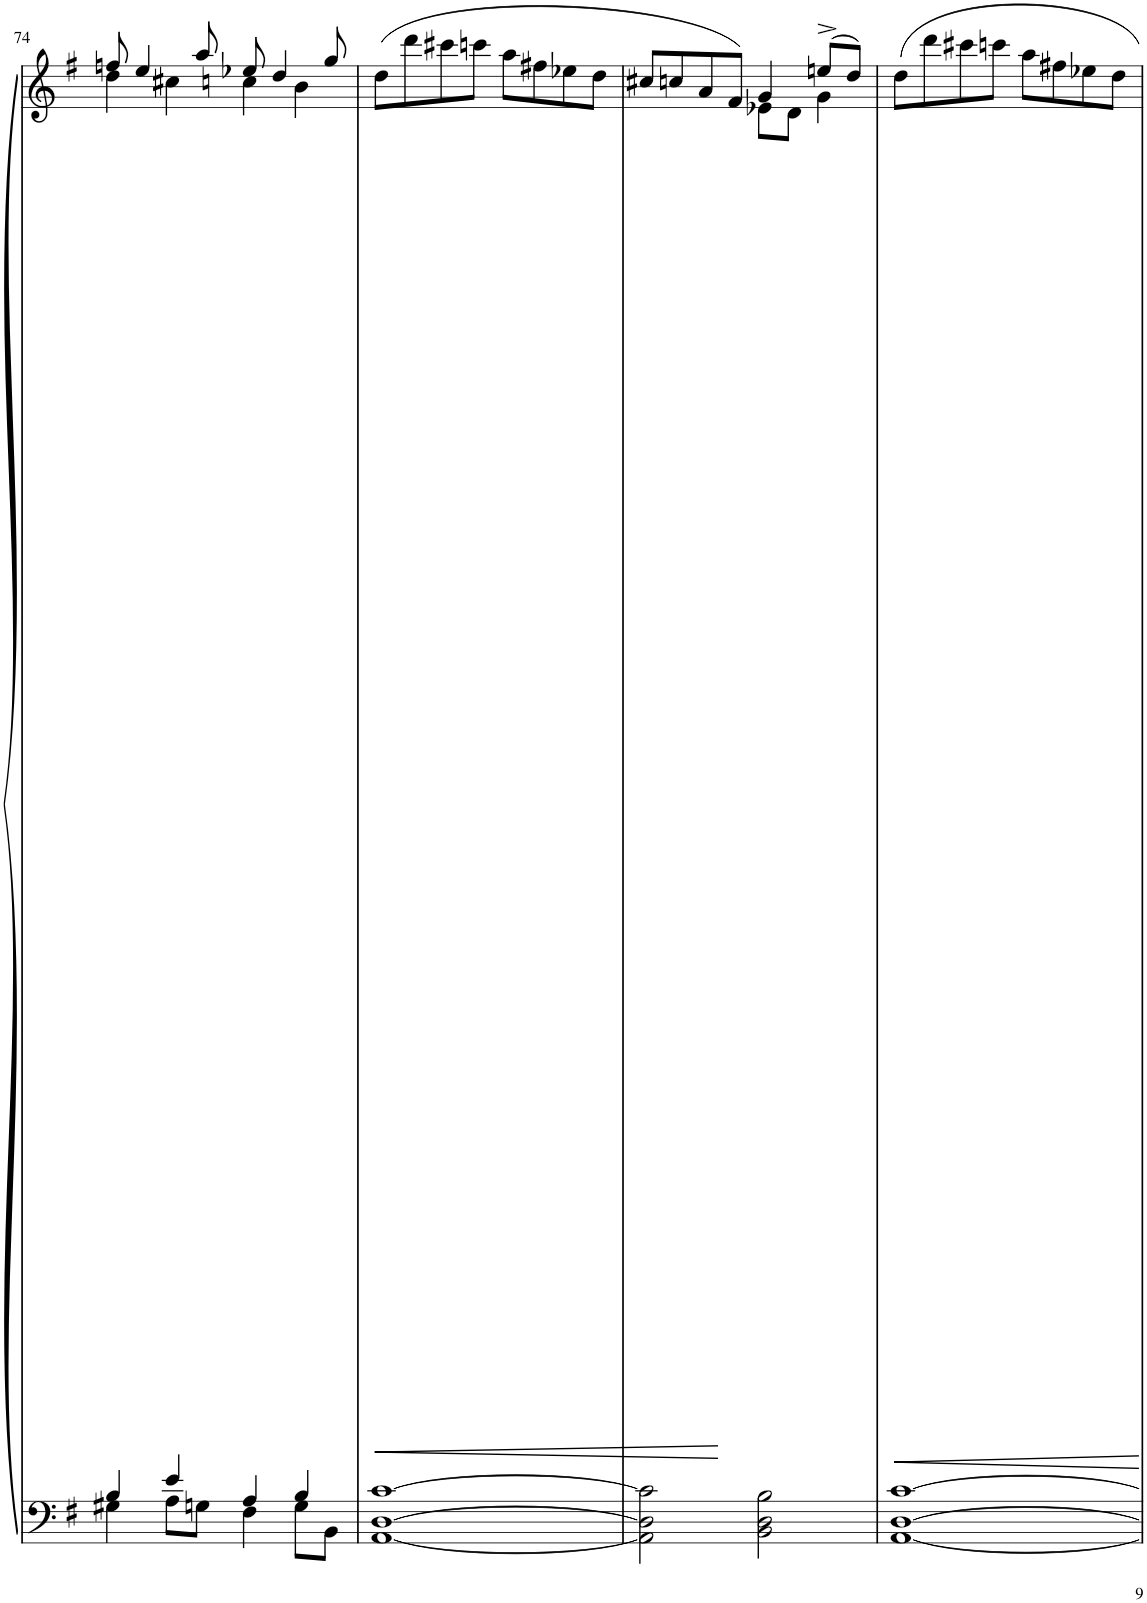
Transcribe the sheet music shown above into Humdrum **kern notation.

**kern	**kern	**dynam
*part1	*part1	*part1
*staff2	*staff1	*staff1/2
*I"Piano	*	*
*I'Pno	*	*
!!LO:PB:g=z
*clefF4	*clefG2	*
*k[f#]	*k[f#]	*
*M4/4	*M4/4	*
*met(c|)	*met(c|)	*
=74	=74	=74
*^	*^	*
4B/	4G#X\	8ffn/	4dd\	.
.	.	4ee/	.	.
4e/	8A\L	.	4cc#X\	.
.	8Gn\J	8aa/	.	.
4A/	4F#\	8ee-X/	4ccn\	.
.	.	4dd/	.	.
4B/	8G\L	.	4b\	.
.	8BB\J	8gg/	.	.
*	*	*v	*v	*
=75	=75	=75	=75
!	!	!	!LO:HP:b
*v	*v	*	*
[1AA [1D [1c	(8dd\L	<
.	8ddd\	.
.	8ccc#X\	.
.	8cccn\J	.
.	8aa\L	.
.	8ff#X\	.
.	8ee-X\	.
.	8dd\J	.
=76	=76	=76
*	*^	*
2AA\] 2D\] 2c\]	8cc#X/L	2ryy	.
.	8ccn/	.	.
.	8a/	.	.
.	8f#/J)	.	[
2BB\ 2D\ 2B\	4g/	8e-X\L	.
.	.	8d\J	.
.	(8een^/L	4g\	.
.	8dd/J)	.	.
*	*v	*v	*
=77	=77	=77
[1AA [1D [1c	8dd\L	.
.	8ddd\	.
.	8ccc#X\	.
.	8cccn\J	.
.	8aa\L	.
.	8ff#X\	.
.	8ee-X\	.
.	8dd\J	.
=	=	=
*-	*-	*-
